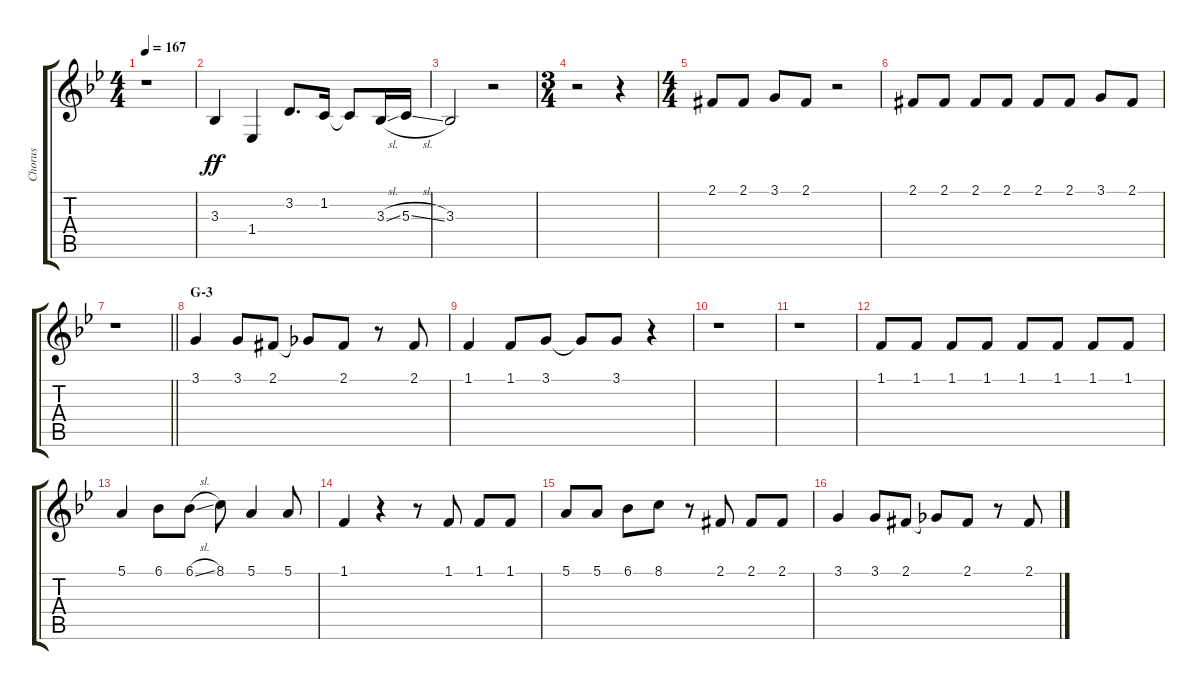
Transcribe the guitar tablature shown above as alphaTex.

\track ("Chorus" "Chorus") {instrument voiceoohs}
\staff {score tabs}
\tuning (E4 B3 G3 D3 A2 E2) {hide}
\ts (4 4)
\tempo 167
\clef g2
\ks bb
r.1{dy ff} |
3.3.4 1.4.4 3.2.8{d} 1.2.16 1.2{t}.8 3.3{sl}.16 5.3{sl}.16 |
3.3.2 r.2 |
\ts (3 4)
r.2 r.4 |
\ts (4 4)
2.1{acc #}.8 2.1{acc #}.8 3.1.8 2.1{acc #}.8 r.2 |
2.1{acc #}.8 2.1{acc #}.8 2.1{acc #}.8 2.1{acc #}.8 2.1{acc #}.8 2.1{acc #}.8 3.1.8 2.1{acc #}.8 |
\barLineRight lightlight
r.1 |
\section ("" "G-3")
3.1.4 3.1.8 2.1{acc #}.8 2.1{t}.8 2.1{acc #}.8 r.8 2.1{acc #}.8 |
1.1.4 1.1.8 3.1.8 3.1{t}.8 3.1.8 r.4 |
r.1 |
r.1 |
1.1.8 1.1.8 1.1.8 1.1.8 1.1.8 1.1.8 1.1.8 1.1.8 |
5.1.4 6.1.8 6.1{sl}.8 8.1.8 5.1.4 5.1.8 |
1.1.4 r.4 r.8 1.1.8 1.1.8 1.1.8 |
5.1.8 5.1.8 6.1.8 8.1.8 r.8 2.1{acc #}.8 2.1{acc #}.8 2.1{acc #}.8 |
3.1.4 3.1.8 2.1{acc #}.8 2.1{t}.8 2.1{acc #}.8 r.8 2.1{acc #}.8
